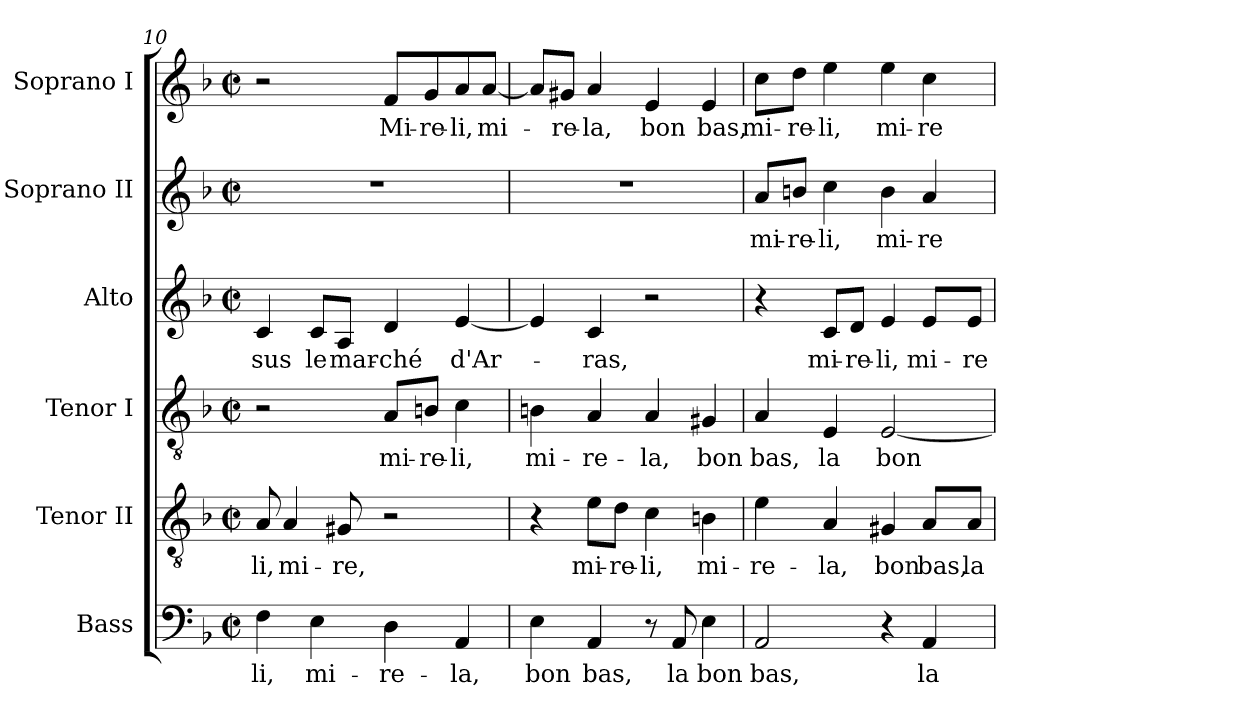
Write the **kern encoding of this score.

**kern	**text	**kern	**text	**kern	**text	**kern	**text	**kern	**text	**kern	**text
*part6	*part6	*part5	*part5	*part4	*part4	*part3	*part3	*part2	*part2	*part1	*part1
*staff6	*staff6	*staff5	*staff5	*staff4	*staff4	*staff3	*staff3	*staff2	*staff2	*staff1	*staff1
*I"Bass	*	*I"Tenor II	*	*I"Tenor I	*	*I"Alto	*	*I"Soprano II	*	*I"Soprano I	*
*I'B.	*	*I'T.	*	*I'T.	*	*I'A.	*	*I'S.	*	*I'S.	*
*clefF4	*	*clefGv2	*	*clefGv2	*	*clefG2	*	*clefG2	*	*clefG2	*
*	*	*ITrd7c12	*	*ITrd7c12	*	*	*	*	*	*	*
*k[b-]	*	*k[b-]	*	*k[b-]	*	*k[b-]	*	*k[b-]	*	*k[b-]	*
*d:	*	*d:	*	*d:	*	*d:	*	*d:	*	*d:	*
*M2/2	*	*M2/2	*	*M2/2	*	*M2/2	*	*M2/2	*	*M2/2	*
*met(c|)	*	*met(c|)	*	*met(c|)	*	*met(c|)	*	*met(c|)	*	*met(c|)	*
=10	=10	=10	=10	=10	=10	=10	=10	=10	=10	=10	=10
!	!LO:LY:b:color=#000000	!	!	!	!	!	!	!	!	!	!
!	!	!	!LO:LY:b:color=#000000	!	!	!	!	!	!	!	!
!	!	!	!	!	!	!	!LO:LY:b:color=#000000	!	!	!	!
4Fi\	-li,	8AAi/	-li,	2r	.	4ci/	-sus	1r	.	2r	.
!	!	!	!LO:LY:b:color=#000000	!	!	!	!	!	!	!	!
.	.	4AAi/	mi-	.	.	.	.	.	.	.	.
!	!LO:LY:b:color=#000000	!	!	!	!	!	!	!	!	!	!
!	!	!	!	!	!	!	!LO:LY:b:color=#000000	!	!	!	!
4Ei\	mi-	.	.	.	.	8ci/L	le	.	.	.	.
!	!	!	!LO:LY:b:color=#000000	!	!	!	!	!	!	!	!
!	!	!	!	!	!	!	!LO:LY:b:color=#000000	!	!	!	!
.	.	8GG#Xi/	-re,	.	.	8Ai/J	mar-	.	.	.	.
!	!LO:LY:b:color=#000000	!	!	!	!	!	!	!	!	!	!
!	!	!	!	!	!LO:LY:b:color=#000000	!	!	!	!	!	!
!	!	!	!	!	!	!	!LO:LY:b:color=#000000	!	!	!	!
!	!	!	!	!	!	!	!	!	!	!	!LO:LY:b:color=#000000
4Di\	-re-	2r	.	8AAi/L	mi-	4di/	-ché	.	.	8fi/L	Mi-
!	!	!	!	!	!LO:LY:b:color=#000000	!	!	!	!	!	!
!	!	!	!	!	!	!	!	!	!	!	!LO:LY:b:color=#000000
.	.	.	.	8BBni/J	-re-	.	.	.	.	8gi/	-re-
!	!LO:LY:b:color=#000000	!	!	!	!	!	!	!	!	!	!
!	!	!	!	!	!LO:LY:b:color=#000000	!	!	!	!	!	!
!	!	!	!	!	!	!	!LO:LY:b:color=#000000	!	!	!	!
!	!	!	!	!	!	!	!	!	!	!	!LO:LY:b:color=#000000
4AAi/	-la,	.	.	4Ci\	-li,	[<4ei/	d'Ar-	.	.	8ai/	-li,
!	!	!	!	!	!	!	!	!	!	!	!LO:LY:b:color=#000000
.	.	.	.	.	.	.	.	.	.	[<8ai/J	mi-
=11	=11	=11	=11	=11	=11	=11	=11	=11	=11	=11	=11
!	!LO:LY:b:color=#000000	!	!	!	!	!	!	!	!	!	!
!	!	!	!	!	!LO:LY:b:color=#000000	!	!	!	!	!	!
4Ei\	bon	4r	.	4BBni\	mi-	4ei/]	.	1r	.	8ai/L]	.
!	!	!	!	!	!	!	!	!	!	!	!LO:LY:b:color=#000000
.	.	.	.	.	.	.	.	.	.	8g#Xi/J	-re-
!	!LO:LY:b:color=#000000	!	!	!	!	!	!	!	!	!	!
!	!	!	!LO:LY:b:color=#000000	!	!	!	!	!	!	!	!
!	!	!	!	!	!LO:LY:b:color=#000000	!	!	!	!	!	!
!	!	!	!	!	!	!	!LO:LY:b:color=#000000	!	!	!	!
!	!	!	!	!	!	!	!	!	!	!	!LO:LY:b:color=#000000
4AAi/	bas,	8Ei\L	mi-	4AAi/	-re-	4ci/	-ras,	.	.	4ai/	-la,
!	!	!	!LO:LY:b:color=#000000	!	!	!	!	!	!	!	!
.	.	8Di\J	-re-	.	.	.	.	.	.	.	.
!	!	!	!LO:LY:b:color=#000000	!	!	!	!	!	!	!	!
!	!	!	!	!	!LO:LY:b:color=#000000	!	!	!	!	!	!
!	!	!	!	!	!	!	!	!	!	!	!LO:LY:b:color=#000000
8r	.	4Ci\	-li,	4AAi/	-la,	2r	.	.	.	4ei/	bon
!	!LO:LY:b:color=#000000	!	!	!	!	!	!	!	!	!	!
8AAi/	la	.	.	.	.	.	.	.	.	.	.
!	!LO:LY:b:color=#000000	!	!	!	!	!	!	!	!	!	!
!	!	!	!LO:LY:b:color=#000000	!	!	!	!	!	!	!	!
!	!	!	!	!	!LO:LY:b:color=#000000	!	!	!	!	!	!
!	!	!	!	!	!	!	!	!	!	!	!LO:LY:b:color=#000000
4Ei\	bon	4BBni\	mi-	4GG#Xi/	bon	.	.	.	.	4ei/	bas,
=12	=12	=12	=12	=12	=12	=12	=12	=12	=12	=12	=12
!	!LO:LY:b:color=#000000	!	!	!	!	!	!	!	!	!	!
!	!	!	!LO:LY:b:color=#000000	!	!	!	!	!	!	!	!
!	!	!	!	!	!LO:LY:b:color=#000000	!	!	!	!	!	!
!	!	!	!	!	!	!	!	!	!LO:LY:b:color=#000000	!	!
!	!	!	!	!	!	!	!	!	!	!	!LO:LY:b:color=#000000
2AAi/	bas,	4Ei\	-re-	4AAi/	bas,	4r	.	8ai/L	mi-	8cci\L	mi-
!	!	!	!	!	!	!	!	!	!LO:LY:b:color=#000000	!	!
!	!	!	!	!	!	!	!	!	!	!	!LO:LY:b:color=#000000
.	.	.	.	.	.	.	.	8bni/J	-re-	8ddi\J	-re-
!	!	!	!LO:LY:b:color=#000000	!	!	!	!	!	!	!	!
!	!	!	!	!	!LO:LY:b:color=#000000	!	!	!	!	!	!
!	!	!	!	!	!	!	!LO:LY:b:color=#000000	!	!	!	!
!	!	!	!	!	!	!	!	!	!LO:LY:b:color=#000000	!	!
!	!	!	!	!	!	!	!	!	!	!	!LO:LY:b:color=#000000
.	.	4AAi/	-la,	4EEi/	la	8ci/L	mi-	4cci\	-li,	4eei\	-li,
!	!	!	!	!	!	!	!LO:LY:b:color=#000000	!	!	!	!
.	.	.	.	.	.	8di/J	-re-	.	.	.	.
!	!	!	!LO:LY:b:color=#000000	!	!	!	!	!	!	!	!
!	!	!	!	!	!LO:LY:b:color=#000000	!	!	!	!	!	!
!	!	!	!	!	!	!	!LO:LY:b:color=#000000	!	!	!	!
!	!	!	!	!	!	!	!	!	!LO:LY:b:color=#000000	!	!
!	!	!	!	!	!	!	!	!	!	!	!LO:LY:b:color=#000000
4r	.	4GG#Xi/	bon	[<2EEi/	bon	4ei/	-li,	4bi\	mi-	4eei\	mi-
!	!LO:LY:b:color=#000000	!	!	!	!	!	!	!	!	!	!
!	!	!	!LO:LY:b:color=#000000	!	!	!	!	!	!	!	!
!	!	!	!	!	!	!	!LO:LY:b:color=#000000	!	!	!	!
!	!	!	!	!	!	!	!	!	!LO:LY:b:color=#000000	!	!
!	!	!	!	!	!	!	!	!	!	!	!LO:LY:b:color=#000000
4AAi/	la	8AAi/L	bas,	.	.	8ei/L	mi-	4ai/	-re-	4cci\	-re-
!	!	!	!LO:LY:b:color=#000000	!	!	!	!	!	!	!	!
!	!	!	!	!	!	!	!LO:LY:b:color=#000000	!	!	!	!
.	.	8AAi/J	la	.	.	8ei/J	-re-	.	.	.	.
=	=	=	=	=	=	=	=	=	=	=	=
*-	*-	*-	*-	*-	*-	*-	*-	*-	*-	*-	*-
